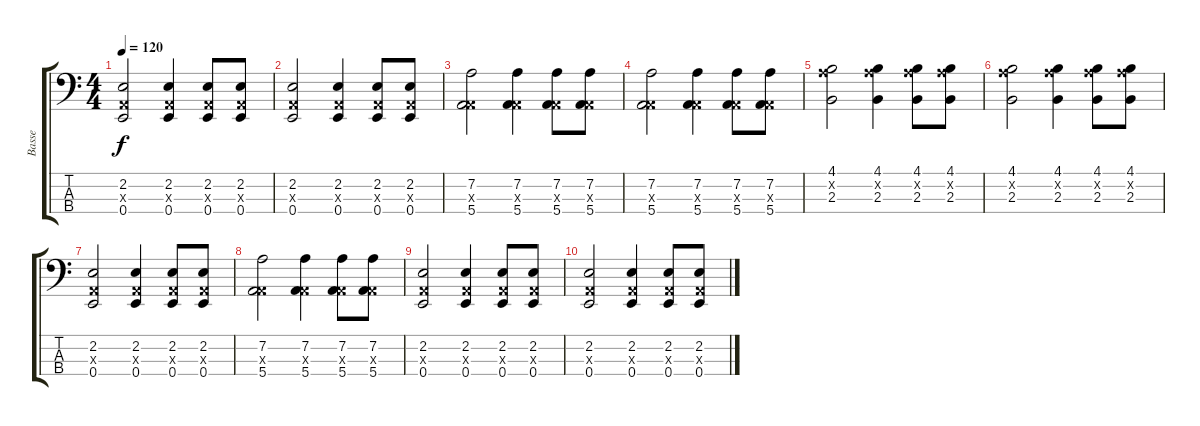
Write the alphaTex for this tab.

\track ("Basse" "Basse") {instrument electricbassfinger}
\staff {score tabs}
\tuning (G2 D2 A1 E1) {hide}
\ts (4 4)
\tempo 120
\clef f4
\ks c
(2.2 0.3{x} 0.4).2{dy f} (2.2 0.3{x} 0.4).4 (2.2 0.3{x} 0.4).8 (2.2 0.3{x} 0.4).8 |
(2.2 0.3{x} 0.4).2 (2.2 0.3{x} 0.4).4 (2.2 0.3{x} 0.4).8 (2.2 0.3{x} 0.4).8 |
(7.2 0.3{x} 5.4).2 (7.2 0.3{x} 5.4).4 (7.2 0.3{x} 5.4).8 (7.2 0.3{x} 5.4).8 |
(7.2 0.3{x} 5.4).2 (7.2 0.3{x} 5.4).4 (7.2 0.3{x} 5.4).8 (7.2 0.3{x} 5.4).8 |
(4.1 7.2{x} 2.3).2 (4.1 7.2{x} 2.3).4 (4.1 7.2{x} 2.3).8 (4.1 7.2{x} 2.3).8 |
(4.1 7.2{x} 2.3).2 (4.1 7.2{x} 2.3).4 (4.1 7.2{x} 2.3).8 (4.1 7.2{x} 2.3).8 |
(2.2 0.3{x} 0.4).2 (2.2 0.3{x} 0.4).4 (2.2 0.3{x} 0.4).8 (2.2 0.3{x} 0.4).8 |
(7.2 0.3{x} 5.4).2 (7.2 0.3{x} 5.4).4 (7.2 0.3{x} 5.4).8 (7.2 0.3{x} 5.4).8 |
(2.2 0.3{x} 0.4).2 (2.2 0.3{x} 0.4).4 (2.2 0.3{x} 0.4).8 (2.2 0.3{x} 0.4).8 |
(2.2 0.3{x} 0.4).2 (2.2 0.3{x} 0.4).4 (2.2 0.3{x} 0.4).8 (2.2 0.3{x} 0.4).8
